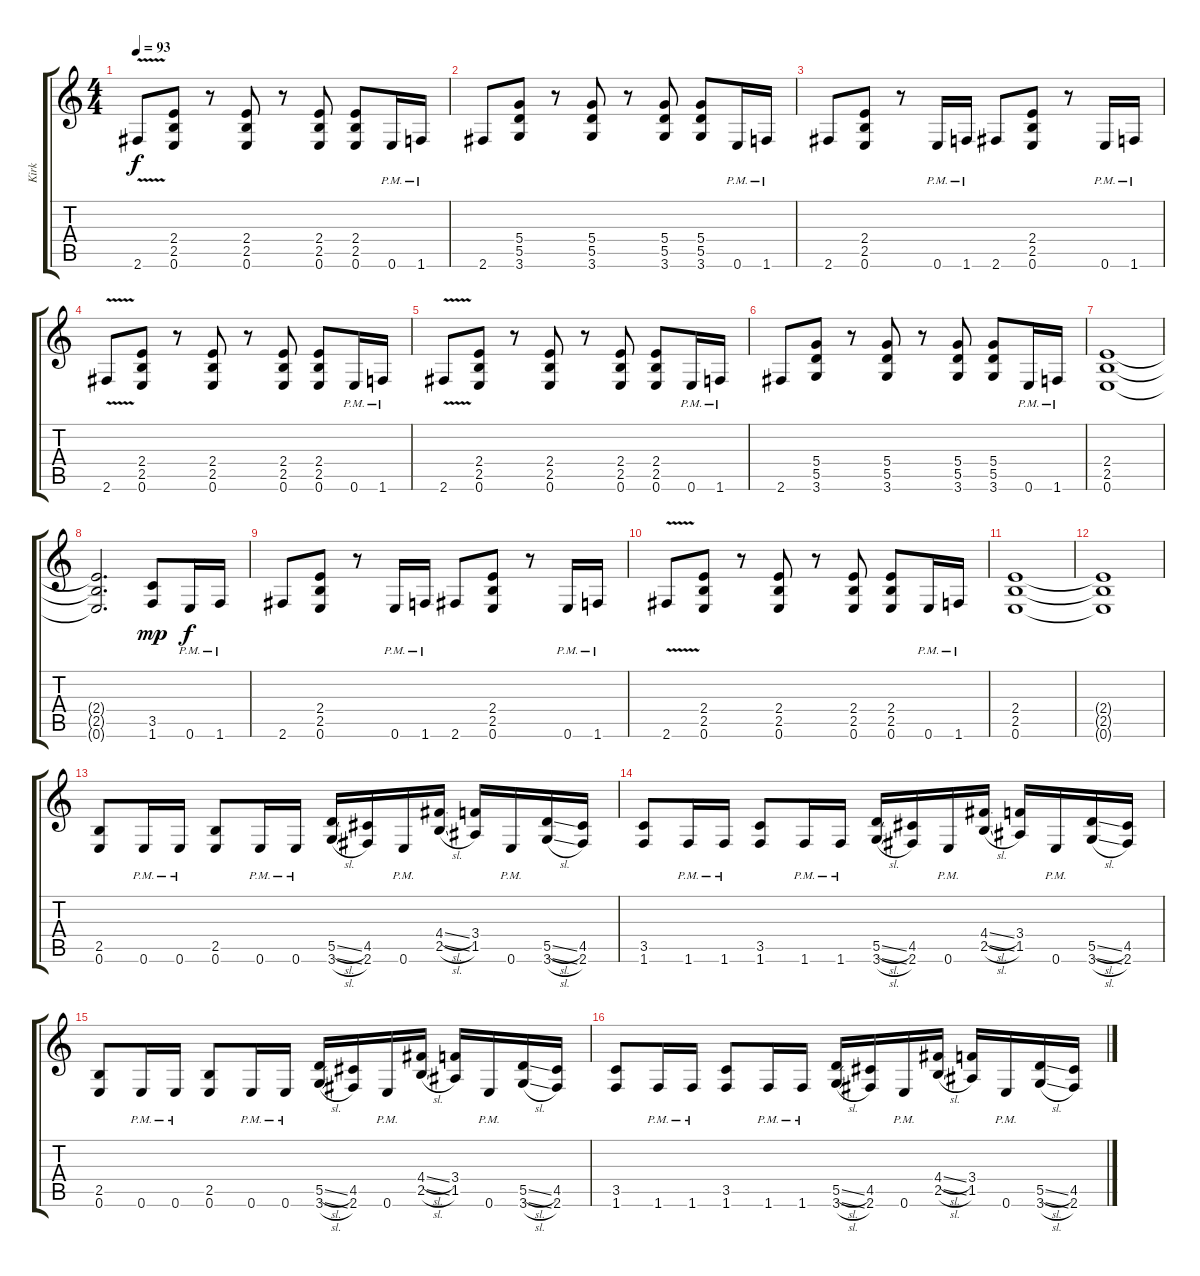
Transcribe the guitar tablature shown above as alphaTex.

\track ("Kirk" "Kirk") {mute instrument distortionguitar}
\staff {score tabs}
\tuning (E4 B3 G3 D3 A2 E2) {hide}
\ts (4 4)
\tempo 93
\clef g2
\ks c
2.6{v}.8{dy f} (2.4 2.5 0.6).8 r.8 (2.4 2.5 0.6).8 r.8 (2.4 2.5 0.6).8 (2.4 2.5 0.6).8 0.6{pm}.16 1.6{pm}.16 |
2.6.8 (5.4 5.5 3.6).8 r.8 (5.4 5.5 3.6).8 r.8 (5.4 5.5 3.6).8 (5.4 5.5 3.6).8 0.6{pm}.16 1.6{pm}.16 |
2.6.8 (2.4 2.5 0.6).8 r.8 0.6{pm}.16 1.6{pm}.16 2.6.8 (2.4 2.5 0.6).8 r.8 0.6{pm}.16 1.6{pm}.16 |
2.6{v}.8 (2.4 2.5 0.6).8 r.8 (2.4 2.5 0.6).8 r.8 (2.4 2.5 0.6).8 (2.4 2.5 0.6).8 0.6{pm}.16 1.6{pm}.16 |
2.6{v}.8 (2.4 2.5 0.6).8 r.8 (2.4 2.5 0.6).8 r.8 (2.4 2.5 0.6).8 (2.4 2.5 0.6).8 0.6{pm}.16 1.6{pm}.16 |
2.6.8 (5.4 5.5 3.6).8 r.8 (5.4 5.5 3.6).8 r.8 (5.4 5.5 3.6).8 (5.4 5.5 3.6).8 0.6{pm}.16 1.6{pm}.16 |
(2.4 2.5 0.6).1 |
(2.4{t} 2.5{t} 0.6{t}).2{d} (3.5 1.6).8{dy mp} 0.6{pm}.16{dy f} 1.6{pm}.16 |
2.6.8 (2.4 2.5 0.6).8 r.8 0.6{pm}.16 1.6{pm}.16 2.6.8 (2.4 2.5 0.6).8 r.8 0.6{pm}.16 1.6{pm}.16 |
2.6{v}.8 (2.4 2.5 0.6).8 r.8 (2.4 2.5 0.6).8 r.8 (2.4 2.5 0.6).8 (2.4 2.5 0.6).8 0.6{pm}.16 1.6{pm}.16 |
(2.4 2.5 0.6).1 |
(2.4{t} 2.5{t} 0.6{t}).1 |
(2.5 0.6).8 0.6{pm}.16 0.6{pm}.16 (2.5 0.6).8 0.6{pm}.16 0.6{pm}.16 (5.5{sl} 3.6{sl}).16 (4.5 2.6).16 0.6{pm}.16 (4.4{sl} 2.5{sl}).16 (3.4 1.5).16 0.6{pm}.16 (5.5{sl} 3.6{sl}).16 (4.5 2.6).16 |
(3.5 1.6).8 1.6{pm}.16 1.6{pm}.16 (3.5 1.6).8 1.6{pm}.16 1.6{pm}.16 (5.5{sl} 3.6{sl}).16 (4.5 2.6).16 0.6{pm}.16 (4.4{sl} 2.5{sl}).16 (3.4 1.5).16 0.6{pm}.16 (5.5{sl} 3.6{sl}).16 (4.5 2.6).16 |
(2.5 0.6).8 0.6{pm}.16 0.6{pm}.16 (2.5 0.6).8 0.6{pm}.16 0.6{pm}.16 (5.5{sl} 3.6{sl}).16 (4.5 2.6).16 0.6{pm}.16 (4.4{sl} 2.5{sl}).16 (3.4 1.5).16 0.6{pm}.16 (5.5{sl} 3.6{sl}).16 (4.5 2.6).16 |
(3.5 1.6).8 1.6{pm}.16 1.6{pm}.16 (3.5 1.6).8 1.6{pm}.16 1.6{pm}.16 (5.5{sl} 3.6{sl}).16 (4.5 2.6).16 0.6{pm}.16 (4.4{sl} 2.5{sl}).16 (3.4 1.5).16 0.6{pm}.16 (5.5{sl} 3.6{sl}).16 (4.5 2.6).16
